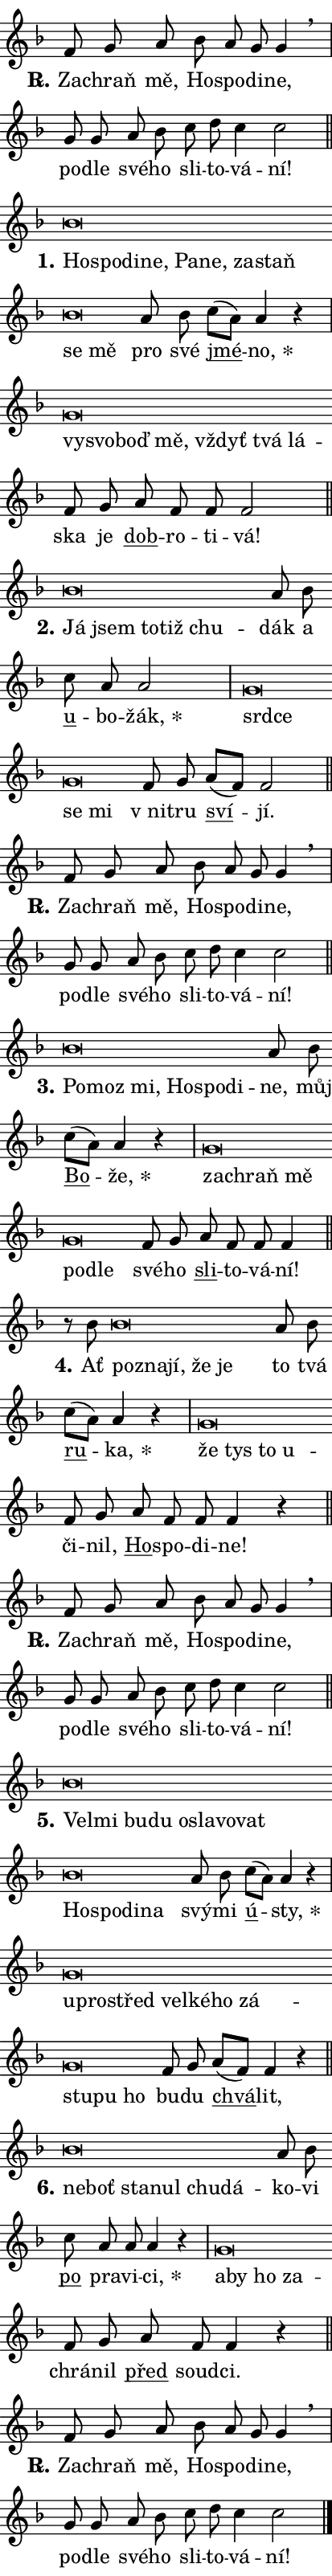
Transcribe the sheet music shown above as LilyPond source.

\version "2.24.0"
\header { tagline = "" }
\paper {
  indent = 0\cm
  top-margin = 0\cm
  right-margin = 0\cm
  bottom-margin = 0\cm
  left-margin = 0\cm
  paper-width = 7\cm
  page-breaking = #ly:one-page-breaking
  system-system-spacing.basic-distance = #11
  score-system-spacing.basic-distance = #11
  ragged-last = ##f
}


%% Author: Thomas Morley
%% https://lists.gnu.org/archive/html/lilypond-user/2020-05/msg00002.html
#(define (line-position grob)
"Returns position of @var[grob} in current system:
   @code{'start}, if at first time-step
   @code{'end}, if at last time-step
   @code{'middle} otherwise
"
  (let* ((col (ly:item-get-column grob))
         (ln (ly:grob-object col 'left-neighbor))
         (rn (ly:grob-object col 'right-neighbor))
         (col-to-check-left (if (ly:grob? ln) ln col))
         (col-to-check-right (if (ly:grob? rn) rn col))
         (break-dir-left
           (and
             (ly:grob-property col-to-check-left 'non-musical #f)
             (ly:item-break-dir col-to-check-left)))
         (break-dir-right
           (and
             (ly:grob-property col-to-check-right 'non-musical #f)
             (ly:item-break-dir col-to-check-right))))
        (cond ((eqv? 1 break-dir-left) 'start)
              ((eqv? -1 break-dir-right) 'end)
              (else 'middle))))

#(define (tranparent-at-line-position vctor)
  (lambda (grob)
  "Relying on @code{line-position} select the relevant enry from @var{vctor}.
Used to determine transparency,"
    (case (line-position grob)
      ((end) (not (vector-ref vctor 0)))
      ((middle) (not (vector-ref vctor 1)))
      ((start) (not (vector-ref vctor 2))))))

noteHeadBreakVisibility =
#(define-music-function (break-visibility)(vector?)
"Makes @code{NoteHead}s transparent relying on @var{break-visibility}"
#{
  \override NoteHead.transparent =
    #(tranparent-at-line-position break-visibility)
#})

#(define delete-ledgers-for-transparent-note-heads
  (lambda (grob)
    "Reads whether a @code{NoteHead} is transparent.
If so this @code{NoteHead} is removed from @code{'note-heads} from
@var{grob}, which is supposed to be @code{LedgerLineSpanner}.
As a result ledgers are not printed for this @code{NoteHead}"
    (let* ((nhds-array (ly:grob-object grob 'note-heads))
           (nhds-list
             (if (ly:grob-array? nhds-array)
                 (ly:grob-array->list nhds-array)
                 '()))
           ;; Relies on the transparent-property being done before
           ;; Staff.LedgerLineSpanner.after-line-breaking is executed.
           ;; This is fragile ...
           (to-keep
             (remove
               (lambda (nhd)
                 (ly:grob-property nhd 'transparent #f))
               nhds-list)))
      ;; TODO find a better method to iterate over grob-arrays, similiar
      ;; to filter/remove etc for lists
      ;; For now rebuilt from scratch
      (set! (ly:grob-object grob 'note-heads)  '())
      (for-each
        (lambda (nhd)
          (ly:pointer-group-interface::add-grob grob 'note-heads nhd))
        to-keep))))

hideNotes = {
  \noteHeadBreakVisibility #begin-of-line-visible
}
unHideNotes = {
  \noteHeadBreakVisibility #all-visible
}

% work-around for resetting accidentals
% https://lilypond.org/doc/v2.23/Documentation/notation/displaying-rhythms#unmetered-music
cadenzaMeasure = {
  \cadenzaOff
  \partial 1024 s1024
  \cadenzaOn
}

#(define-markup-command (accent layout props text) (markup?)
  "Underline accented syllable"
  (interpret-markup layout props
    #{\markup \override #'(offset . 4.3) \underline { #text }#}))

responsum = \markup \concat {
  "R" \hspace #-1.05 \path #0.1 #'((moveto 0 0.07) (lineto 0.9 0.8)) \hspace #0.05 "."
}

\layout {
    \context {
        \Staff
        \remove "Time_signature_engraver"
        \override LedgerLineSpanner.after-line-breaking = #delete-ledgers-for-transparent-note-heads
    }
    \context {
        \Voice {
            \override NoteHead.output-attributes = #'((class . "notehead"))
            \override Hairpin.height = #0.55
        }
    }
    \context {
        \Lyrics {
            \override StanzaNumber.output-attributes = #'((class . "stanzanumber"))
            \override LyricSpace.minimum-distance = #0.9
            \override LyricText.font-name = #"TeX Gyre Schola"
            \override LyricText.font-size = 1
            \override StanzaNumber.font-name = #"TeX Gyre Schola Bold"
            \override StanzaNumber.font-size = 1
        }
    }
}

% magnetic-lyrics.ily
%
%   written by
%     Jean Abou Samra <jean@abou-samra.fr>
%     Werner Lemberg <wl@gnu.org>
%
%   adapted by
%     Jiri Hon <jiri.hon@gmail.com>
%
% Version 2022-Apr-15

% https://www.mail-archive.com/lilypond-user@gnu.org/msg149350.html

#(define (Left_hyphen_pointer_engraver context)
   "Collect syllable-hyphen-syllable occurrences in lyrics and store
them in properties.  This engraver only looks to the left.  For
example, if the lyrics input is @code{foo -- bar}, it does the
following.

@itemize @bullet
@item
Set the @code{text} property of the @code{LyricHyphen} grob between
@q{foo} and @q{bar} to @code{foo}.

@item
Set the @code{left-hyphen} property of the @code{LyricText} grob with
text @q{foo} to the @code{LyricHyphen} grob between @q{foo} and
@q{bar}.
@end itemize

Use this auxiliary engraver in combination with the
@code{lyric-@/text::@/apply-@/magnetic-@/offset!} hook."
   (let ((hyphen #f)
         (text #f))
     (make-engraver
      (acknowledgers
       ((lyric-syllable-interface engraver grob source-engraver)
        (set! text grob)))
      (end-acknowledgers
       ((lyric-hyphen-interface engraver grob source-engraver)
        ;(when (not (grob::has-interface grob 'lyric-space-interface))
          (set! hyphen grob)));)
      ((stop-translation-timestep engraver)
       (when (and text hyphen)
         (ly:grob-set-object! text 'left-hyphen hyphen))
       (set! text #f)
       (set! hyphen #f)))))

#(define (lyric-text::apply-magnetic-offset! grob)
   "If the space between two syllables is less than the value in
property @code{LyricText@/.details@/.squash-threshold}, move the right
syllable to the left so that it gets concatenated with the left
syllable.

Use this function as a hook for
@code{LyricText@/.after-@/line-@/breaking} if the
@code{Left_@/hyphen_@/pointer_@/engraver} is active."
   (let ((hyphen (ly:grob-object grob 'left-hyphen #f)))
     (when hyphen
       (let ((left-text (ly:spanner-bound hyphen LEFT)))
         (when (grob::has-interface left-text 'lyric-syllable-interface)
           (let* ((common (ly:grob-common-refpoint grob left-text X))
                  (this-x-ext (ly:grob-extent grob common X))
                  (left-x-ext
                   (begin
                     ;; Trigger magnetism for left-text.
                     (ly:grob-property left-text 'after-line-breaking)
                     (ly:grob-extent left-text common X)))
                  ;; `delta` is the gap width between two syllables.
                  (delta (- (interval-start this-x-ext)
                            (interval-end left-x-ext)))
                  (details (ly:grob-property grob 'details))
                  (threshold (assoc-get 'squash-threshold details 0.2)))
             (when (< delta threshold)
               (let* (;; We have to manipulate the input text so that
                      ;; ligatures crossing syllable boundaries are not
                      ;; disabled.  For languages based on the Latin
                      ;; script this is essentially a beautification.
                      ;; However, for non-Western scripts it can be a
                      ;; necessity.
                      (lt (ly:grob-property left-text 'text))
                      (rt (ly:grob-property grob 'text))
                      (is-space (grob::has-interface hyphen 'lyric-space-interface))
                      (space (if is-space " " ""))
                      (space-markup (grob-interpret-markup grob " "))
                      (space-size (interval-length (ly:stencil-extent space-markup X)))
                      (extra-delta (if is-space space-size 0))
                      ;; Append new syllable.
                      (ltrt-space (if (and (string? lt) (string? rt))
                                (string-append lt space rt)
                                (make-concat-markup (list lt space rt))))
                      ;; Right-align `ltrt` to the right side.
                      (ltrt-space-markup (grob-interpret-markup
                               grob
                               (make-translate-markup
                                (cons (interval-length this-x-ext) 0)
                                (make-right-align-markup ltrt-space)))))
                 (begin
                   ;; Don't print `left-text`.
                   (ly:grob-set-property! left-text 'stencil #f)
                   ;; Set text and stencil (which holds all collected
                   ;; syllables so far) and shift it to the left.
                   (ly:grob-set-property! grob 'text ltrt-space)
                   (ly:grob-set-property! grob 'stencil ltrt-space-markup)
                   (ly:grob-translate-axis! grob (- (- delta extra-delta)) X))))))))))


#(define (lyric-hyphen::displace-bounds-first grob)
   ;; Make very sure this callback isn't triggered too early.
   (let ((left (ly:spanner-bound grob LEFT))
         (right (ly:spanner-bound grob RIGHT)))
     (ly:grob-property left 'after-line-breaking)
     (ly:grob-property right 'after-line-breaking)
     (ly:lyric-hyphen::print grob)))

squashThreshold = #0.4

\layout {
  \context {
    \Lyrics
    \consists #Left_hyphen_pointer_engraver
    \override LyricText.after-line-breaking =
      #lyric-text::apply-magnetic-offset!
    \override LyricHyphen.stencil = #lyric-hyphen::displace-bounds-first
    \override LyricText.details.squash-threshold = \squashThreshold
    \override LyricHyphen.minimum-distance = 0
    \override LyricHyphen.minimum-length = \squashThreshold
  }
}

squash = \override LyricText.details.squash-threshold = 9999
unSquash = \override LyricText.details.squash-threshold = \squashThreshold

left = \override LyricText.self-alignment-X = #LEFT
unLeft = \revert LyricText.self-alignment-X

starOffset = #(lambda (grob) 
                (let ((x_offset (ly:self-alignment-interface::aligned-on-x-parent grob)))
                  (if (= x_offset 0) 0 (+ x_offset 1.2))))

star = #(define-music-function (syllable)(string?)
"Append star separator at the end of a syllable"
#{
  \once \override LyricText.X-offset = #starOffset
  \lyricmode { \markup {
    #syllable
    \override #'((font-name . "TeX Gyre Schola Bold")) \hspace #0.2 \lower #0.65 \larger "*"
  } }
#})

starAccent = #(define-music-function (syllable)(string?)
"Append star separator at the end of a syllable and make accent"
#{
  \once \override LyricText.X-offset = #starOffset
  \lyricmode { \markup {
    \accent #syllable
    \override #'((font-name . "TeX Gyre Schola Bold")) \hspace #0.2 \lower #0.65 \larger "*"
  } }
#})

breath = #(define-music-function (syllable)(string?)
"Append breathing indicator at the end of a syllable"
#{
  \lyricmode { \markup { #syllable "+" } }
#})

optionalBreath = #(define-music-function (syllable)(string?)
"Append optional breathing indicator at the end of a syllable"
#{
  \lyricmode { \markup { #syllable "(+)" } }
#})


\score {
    <<
        \new Voice = "melody" { \cadenzaOn \key f \major \relative { f'8 g a bes a g g4 \breathe \cadenzaMeasure \bar "|" g8 g \bar "" a bes \bar "" c d c4 c2 \cadenzaMeasure \bar "||" \break } }
        \new Lyrics \lyricsto "melody" { \lyricmode { \set stanza = \responsum
Za -- chraň mě, Ho -- spo -- di -- ne, po -- dle své -- ho sli -- to -- vá -- ní! } }
    >>
    \layout {}
}

\score {
    <<
        \new Voice = "melody" { \cadenzaOn \key f \major \relative { bes'\breve*1/16 \hideNotes \breve*1/16 \bar "" \breve*1/16 \bar "" \breve*1/16 \bar "" \breve*1/16 \bar "" \breve*1/16 \bar "" \breve*1/16 \bar "" \breve*1/16 \bar "" \breve*1/16 \breve*1/16 \bar "" \unHideNotes a8 bes \bar "" c[( a)] a4 r \cadenzaMeasure \bar "|" g\breve*1/16 \hideNotes \breve*1/16 \bar "" \breve*1/16 \bar "" \breve*1/16 \bar "" \breve*1/16 \bar "" \breve*1/16 \breve*1/16 \bar "" \unHideNotes f8 g \bar "" a f f f2 \cadenzaMeasure \bar "||" \break } }
        \new Lyrics \lyricsto "melody" { \lyricmode { \set stanza = "1."
\left Ho -- \squash spo -- di -- ne, Pa -- ne, za -- staň se mě \unLeft \unSquash pro své \markup \accent jmé -- \star no, \left vy -- \squash svo -- boď mě, vždyť tvá lá -- \unLeft \unSquash ska je \markup \accent dob -- ro -- ti -- vá! } }
    >>
    \layout {}
}

\score {
    <<
        \new Voice = "melody" { \cadenzaOn \key f \major \relative { bes'\breve*1/16 \hideNotes \breve*1/16 \bar "" \breve*1/16 \bar "" \breve*1/16 \breve*1/16 \bar "" \unHideNotes a8 bes \bar "" c a a2 \cadenzaMeasure \bar "|" g\breve*1/16 \hideNotes \breve*1/16 \bar "" \breve*1/16 \breve*1/16 \bar "" \unHideNotes f8 g \bar "" a[( f)] f2 \cadenzaMeasure \bar "||" \break } }
        \new Lyrics \lyricsto "melody" { \lyricmode { \set stanza = "2."
\left Já \squash jsem to -- tiž chu -- \unLeft \unSquash dák a \markup \accent u -- bo -- \star žák, \left srd -- \squash ce se mi \unLeft \unSquash "v ni" -- tru \markup \accent sví -- jí. } }
    >>
    \layout {}
}

\score {
    <<
        \new Voice = "melody" { \cadenzaOn \key f \major \relative { f'8 g a bes a g g4 \breathe \cadenzaMeasure \bar "|" g8 g \bar "" a bes \bar "" c d c4 c2 \cadenzaMeasure \bar "||" \break } }
        \new Lyrics \lyricsto "melody" { \lyricmode { \set stanza = \responsum
Za -- chraň mě, Ho -- spo -- di -- ne, po -- dle své -- ho sli -- to -- vá -- ní! } }
    >>
    \layout {}
}

\score {
    <<
        \new Voice = "melody" { \cadenzaOn \key f \major \relative { bes'\breve*1/16 \hideNotes \breve*1/16 \bar "" \breve*1/16 \bar "" \breve*1/16 \bar "" \breve*1/16 \breve*1/16 \bar "" \unHideNotes a8 bes \bar "" c[( a)] a4 r \cadenzaMeasure \bar "|" g\breve*1/16 \hideNotes \breve*1/16 \bar "" \breve*1/16 \bar "" \breve*1/16 \breve*1/16 \bar "" \unHideNotes f8 g \bar "" a f f f4 \cadenzaMeasure \bar "||" \break } }
        \new Lyrics \lyricsto "melody" { \lyricmode { \set stanza = "3."
\left Po -- \squash moz mi, Ho -- spo -- di -- \unLeft \unSquash ne, můj \markup \accent Bo -- \star že, \left za -- \squash chraň mě po -- dle \unLeft \unSquash své -- ho \markup \accent sli -- to -- vá -- ní! } }
    >>
    \layout {}
}

\score {
    <<
        \new Voice = "melody" { \cadenzaOn \key f \major \relative { r8 bes'8 bes\breve*1/16 \hideNotes \breve*1/16 \bar "" \breve*1/16 \bar "" \breve*1/16 \breve*1/16 \bar "" \unHideNotes a8 bes \bar "" c[( a)] a4 r \cadenzaMeasure \bar "|" g\breve*1/16 \hideNotes \breve*1/16 \bar "" \breve*1/16 \breve*1/16 \bar "" \unHideNotes f8 g \bar "" a f f f4 r \cadenzaMeasure \bar "||" \break } }
        \new Lyrics \lyricsto "melody" { \lyricmode { \set stanza = "4."
Ať \left po -- \squash zna -- jí, že je \unLeft \unSquash to tvá \markup \accent ru -- \star ka, \left že \squash tys to u -- \unLeft \unSquash či -- nil, \markup \accent Ho -- spo -- di -- ne! } }
    >>
    \layout {}
}

\score {
    <<
        \new Voice = "melody" { \cadenzaOn \key f \major \relative { f'8 g a bes a g g4 \breathe \cadenzaMeasure \bar "|" g8 g \bar "" a bes \bar "" c d c4 c2 \cadenzaMeasure \bar "||" \break } }
        \new Lyrics \lyricsto "melody" { \lyricmode { \set stanza = \responsum
Za -- chraň mě, Ho -- spo -- di -- ne, po -- dle své -- ho sli -- to -- vá -- ní! } }
    >>
    \layout {}
}

\score {
    <<
        \new Voice = "melody" { \cadenzaOn \key f \major \relative { bes'\breve*1/16 \hideNotes \breve*1/16 \bar "" \breve*1/16 \bar "" \breve*1/16 \bar "" \breve*1/16 \bar "" \breve*1/16 \bar "" \breve*1/16 \bar "" \breve*1/16 \bar "" \breve*1/16 \bar "" \breve*1/16 \bar "" \breve*1/16 \breve*1/16 \bar "" \unHideNotes a8 bes \bar "" c[( a)] a4 r \cadenzaMeasure \bar "|" g\breve*1/16 \hideNotes \breve*1/16 \bar "" \breve*1/16 \bar "" \breve*1/16 \bar "" \breve*1/16 \bar "" \breve*1/16 \bar "" \breve*1/16 \bar "" \breve*1/16 \bar "" \breve*1/16 \breve*1/16 \bar "" \unHideNotes f8 g \bar "" a[( f)] f4 r \cadenzaMeasure \bar "||" \break } }
        \new Lyrics \lyricsto "melody" { \lyricmode { \set stanza = "5."
\left Vel -- \squash mi bu -- du o -- sla -- vo -- vat Ho -- spo -- di -- na \unLeft \unSquash svý -- mi \markup \accent ú -- \star sty, \left u -- \squash pro -- střed vel -- ké -- ho zá -- stu -- pu ho \unLeft \unSquash bu -- du \markup \accent chvá -- lit, } }
    >>
    \layout {}
}

\score {
    <<
        \new Voice = "melody" { \cadenzaOn \key f \major \relative { bes'\breve*1/16 \hideNotes \breve*1/16 \bar "" \breve*1/16 \bar "" \breve*1/16 \bar "" \breve*1/16 \breve*1/16 \bar "" \unHideNotes a8 bes \bar "" c a a a4 r \cadenzaMeasure \bar "|" g\breve*1/16 \hideNotes \breve*1/16 \bar "" \breve*1/16 \breve*1/16 \bar "" \unHideNotes f8 g \bar "" a f f4 r \cadenzaMeasure \bar "||" \break } }
        \new Lyrics \lyricsto "melody" { \lyricmode { \set stanza = "6."
\left ne -- \squash boť sta -- nul chu -- dá -- \unLeft \unSquash ko -- vi \markup \accent po pra -- vi -- \star ci, \left a -- \squash by ho za -- \unLeft \unSquash chrá -- nil \markup \accent před soud -- ci. } }
    >>
    \layout {}
}

\score {
    <<
        \new Voice = "melody" { \cadenzaOn \key f \major \relative { f'8 g a bes a g g4 \breathe \cadenzaMeasure \bar "|" g8 g \bar "" a bes \bar "" c d c4 c2 \cadenzaMeasure \bar "||" \break } \bar "|." }
        \new Lyrics \lyricsto "melody" { \lyricmode { \set stanza = \responsum
Za -- chraň mě, Ho -- spo -- di -- ne, po -- dle své -- ho sli -- to -- vá -- ní! } }
    >>
    \layout {}
}
